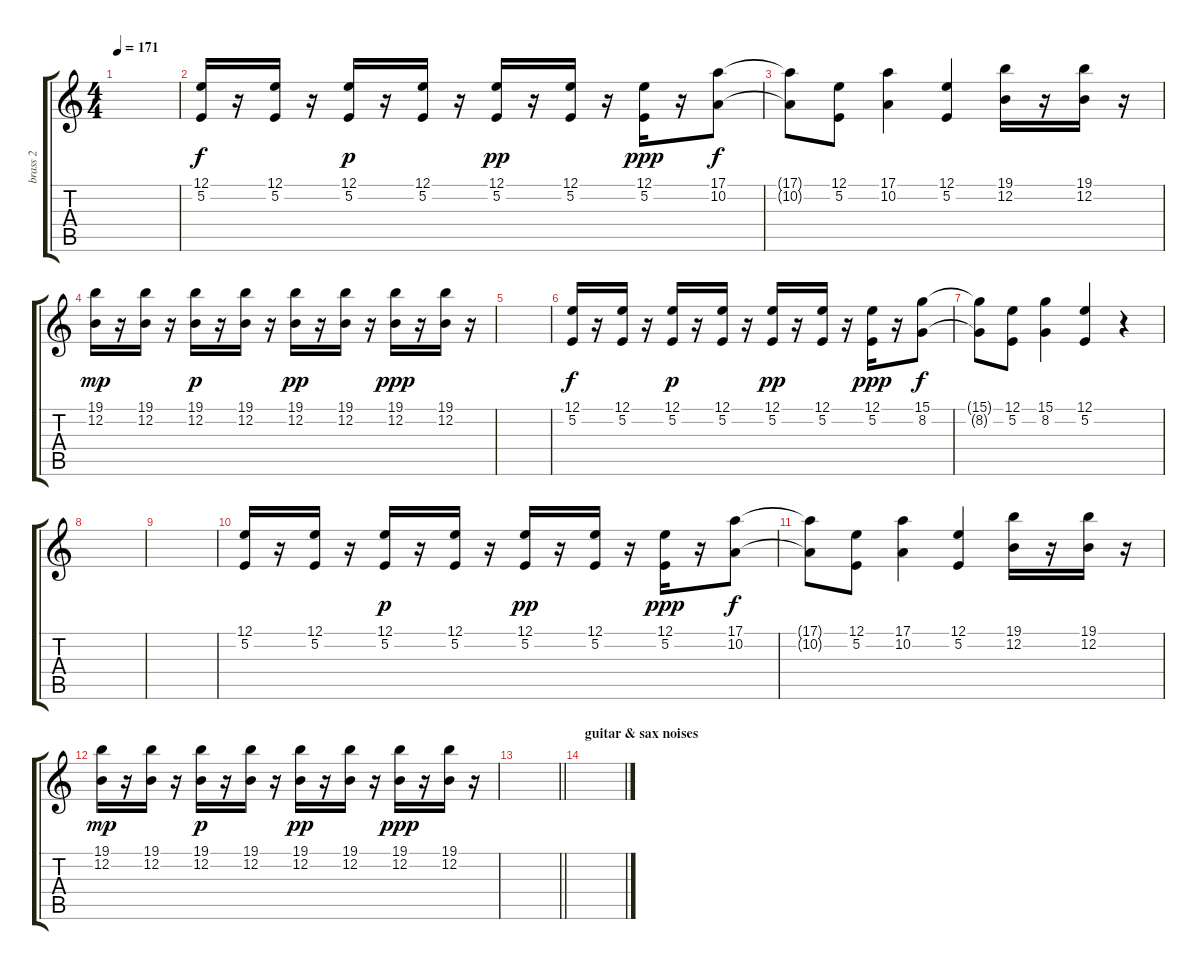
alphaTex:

\track ("brass 2" "brass 2") {instrument trombone}
\staff {score tabs}
\tuning (E4 B3 G3 D3 A2 E2) {hide}
\ts (4 4)
\tempo 171
\clef g2
\ks c
|
(12.1 5.2).16 r.16 (12.1 5.2).16 r.16 (12.1 5.2).16{dy p} r.16 (12.1 5.2).16 r.16 (12.1 5.2).16{dy pp} r.16 (12.1 5.2).16 r.16 (12.1 5.2).16{dy ppp} r.16 (17.1 10.2).8{dy f} |
(17.1{t} 10.2{t}).8 (12.1 5.2).8 (17.1 10.2).4 (12.1 5.2).4 (19.1 12.2).16 r.16 (19.1 12.2).16 r.16 |
(19.1 12.2).16{dy mp} r.16 (19.1 12.2).16 r.16 (19.1 12.2).16{dy p} r.16 (19.1 12.2).16 r.16 (19.1 12.2).16{dy pp} r.16 (19.1 12.2).16 r.16 (19.1 12.2).16{dy ppp} r.16 (19.1 12.2).16 r.16 |
|
(12.1 5.2).16{dy f} r.16 (12.1 5.2).16 r.16 (12.1 5.2).16{dy p} r.16 (12.1 5.2).16 r.16 (12.1 5.2).16{dy pp} r.16 (12.1 5.2).16 r.16 (12.1 5.2).16{dy ppp} r.16 (15.1 8.2).8{dy f} |
(15.1{t} 8.2{t}).8 (12.1 5.2).8 (15.1 8.2).4 (12.1 5.2).4 r.4 |
|
|
(12.1 5.2).16 r.16 (12.1 5.2).16 r.16 (12.1 5.2).16{dy p} r.16 (12.1 5.2).16 r.16 (12.1 5.2).16{dy pp} r.16 (12.1 5.2).16 r.16 (12.1 5.2).16{dy ppp} r.16 (17.1 10.2).8{dy f} |
(17.1{t} 10.2{t}).8 (12.1 5.2).8 (17.1 10.2).4 (12.1 5.2).4 (19.1 12.2).16 r.16 (19.1 12.2).16 r.16 |
(19.1 12.2).16{dy mp} r.16 (19.1 12.2).16 r.16 (19.1 12.2).16{dy p} r.16 (19.1 12.2).16 r.16 (19.1 12.2).16{dy pp} r.16 (19.1 12.2).16 r.16 (19.1 12.2).16{dy ppp} r.16 (19.1 12.2).16 r.16 |
\barLineRight lightlight
|
\section ("" "guitar & sax noises")
